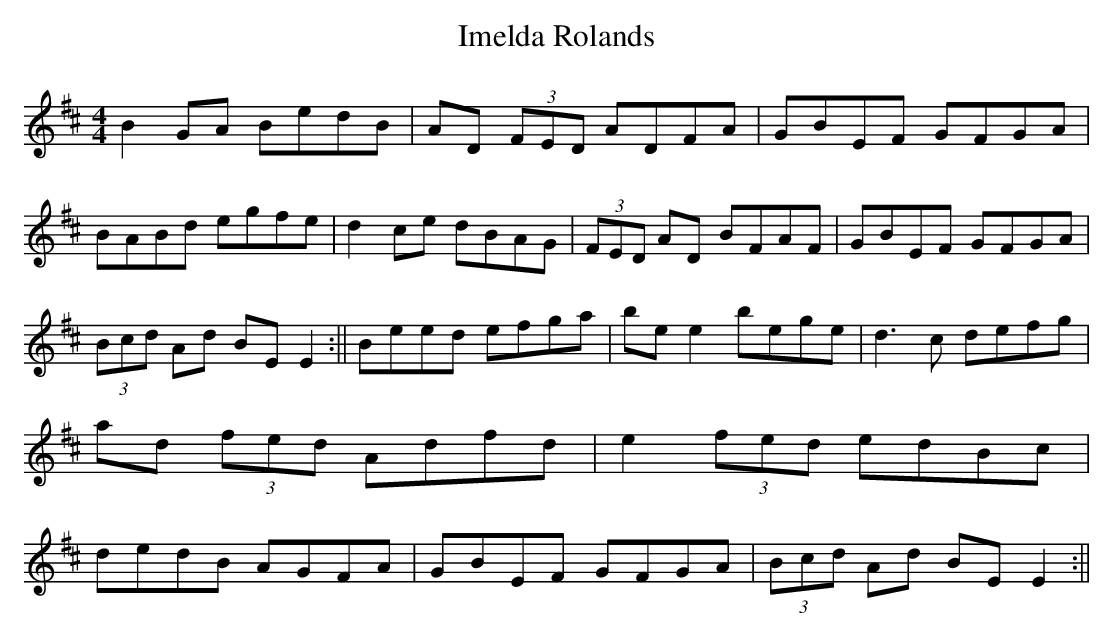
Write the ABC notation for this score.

X:1
T:Imelda Rolands
M:4/4
L:1/8
K:D
B2GA BedB|AD (3FED ADFA|GBEF GFGA|BABd egfe|\
d2ce dBAG|(3FED AD BFAF|GBEF GFGA|(3Bcd Ad BEE2:||\
Beed efga|bee2 bege|d3c defg|ad (3fed Adfd|\
e2(3fed edBc|dedB AGFA|GBEF GFGA|(3Bcd Ad BEE2:||\
